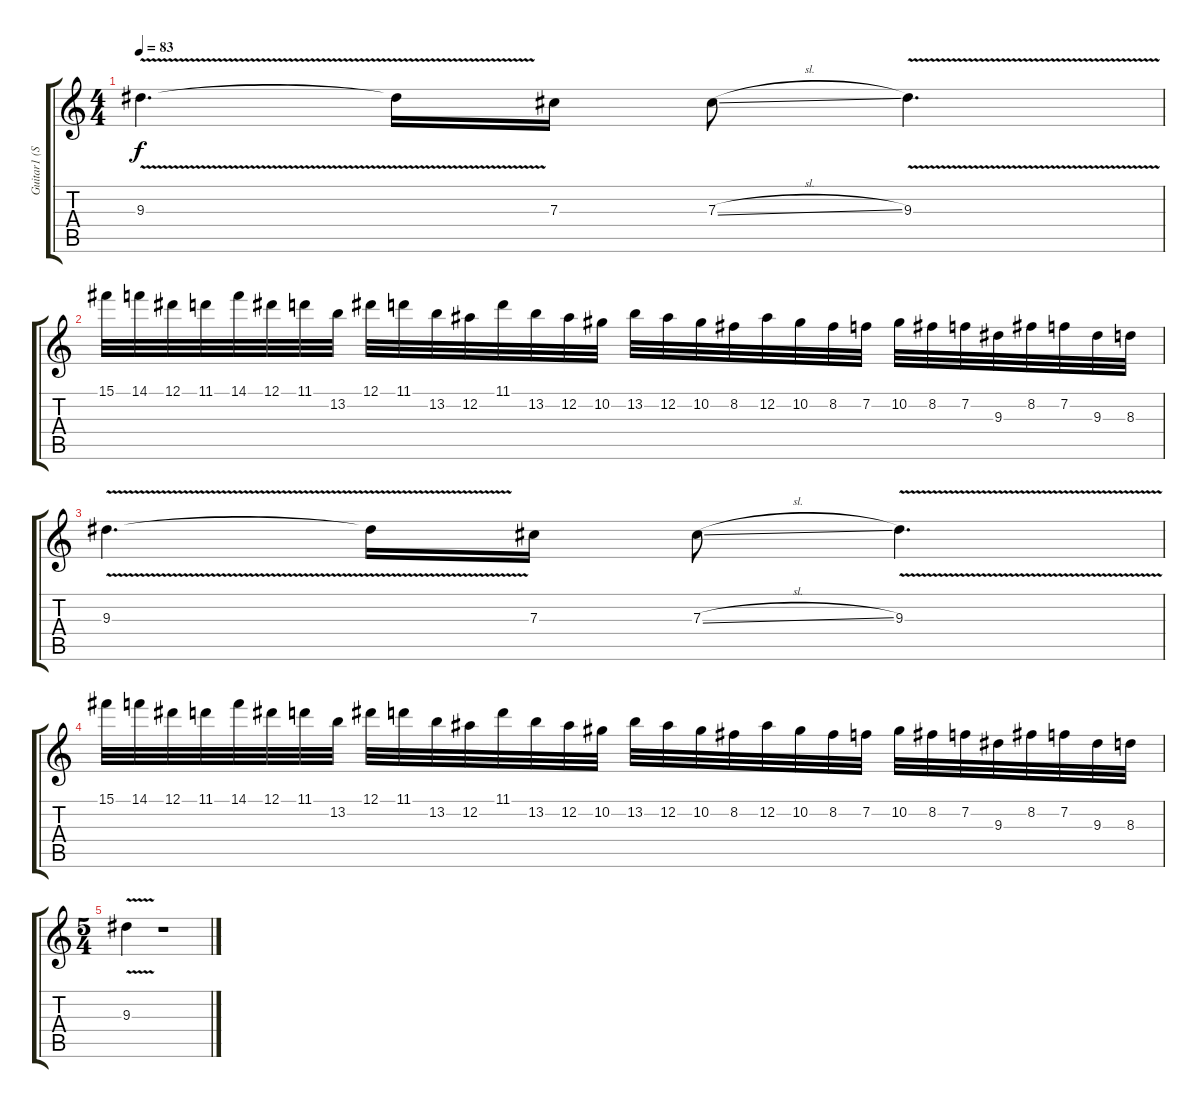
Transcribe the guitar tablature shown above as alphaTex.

\track ("Guitar1 (Solo)" "Guitar1 (S") {instrument overdrivenguitar}
\staff {score tabs}
\tuning (Eb4 Bb3 Gb3 Db3 Ab2 Eb2) {hide}
\ts (4 4)
\tempo 83
\clef g2
\ks c
9.3{v}.4{d dy f} 9.3{t}.16 7.3.16 7.3{sl}.8 9.3{v}.4{d} |
15.1.32 14.1.32 12.1.32 11.1.32 14.1.32 12.1.32 11.1.32 13.2.32 12.1.32 11.1.32 13.2.32 12.2.32 11.1.32 13.2.32 12.2.32 10.2.32 13.2.32 12.2.32 10.2.32 8.2.32 12.2.32 10.2.32 8.2.32 7.2.32 10.2.32 8.2.32 7.2.32 9.3.32 8.2.32 7.2.32 9.3.32 8.3.32 |
9.3{v}.4{d} 9.3{t}.16 7.3.16 7.3{sl}.8 9.3{v}.4{d} |
15.1.32 14.1.32 12.1.32 11.1.32 14.1.32 12.1.32 11.1.32 13.2.32 12.1.32 11.1.32 13.2.32 12.2.32 11.1.32 13.2.32 12.2.32 10.2.32 13.2.32 12.2.32 10.2.32 8.2.32 12.2.32 10.2.32 8.2.32 7.2.32 10.2.32 8.2.32 7.2.32 9.3.32 8.2.32 7.2.32 9.3.32 8.3.32 |
\ts (5 4)
9.3{v}.4 r.1
